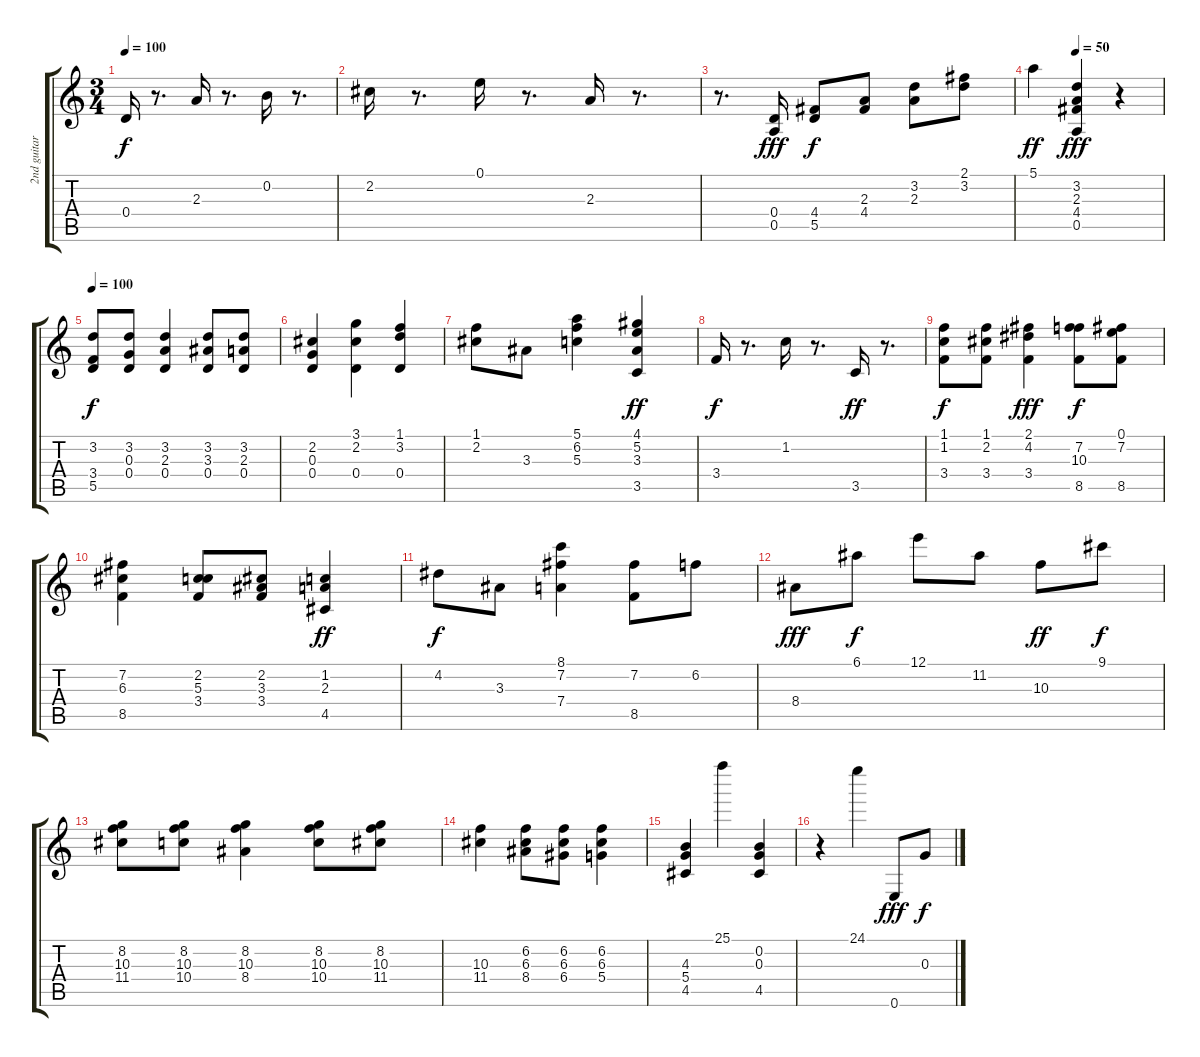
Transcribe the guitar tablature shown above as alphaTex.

\track ("2nd guitar" "2nd guitar") {instrument acousticguitarnylon}
\staff {score tabs}
\tuning (E4 B3 G3 D3 A2 E2) {hide}
\ts (3 4)
\tempo 100
\clef g2
\ks c
0.4.16{dy f} r.8{d} 2.3.16 r.8{d} 0.2.16 r.8{d} |
2.2.16 r.8{d} 0.1.16 r.8{d} 2.3.16 r.8{d} |
r.8{d} (0.4 0.5).16{dy fff} (4.4 5.5).8{dy f} (2.3 4.4).8 (3.2 2.3).8 (2.1 3.2).8 |
\tempo (50 0.3333333333333333)
5.1.4{dy ff} (3.2 2.3 4.4 0.5).4{dy fff} r.4 |
\tempo 100
(3.2 3.4 5.5).8{dy f} (3.2 0.3 0.4).8 (3.2 2.3 0.4).4 (3.2 3.3 0.4).8 (3.2 2.3 0.4).8 |
(2.2 0.3 0.4).4 (3.1 2.2 0.4).4 (1.1 3.2 0.4).4 |
(1.1 2.2).8 3.3.8 (5.1 6.2 5.3).4 (4.1 5.2 3.3 3.5).4{dy ff} |
3.4.16{dy f} r.8{d} 1.2.16 r.8{d} 3.5.16{dy ff} r.8{d} |
(1.1 1.2 3.4).8{dy f} (1.1 2.2 3.4).8 (2.1 4.2 3.4).4{dy fff} (7.2 10.3 8.5).8{dy f} (0.1 7.2 8.5).8 |
(7.2 6.3 8.5).4 (2.2 5.3 3.4).8 (2.2 3.3 3.4).8 (1.2 2.3 4.5).4{dy ff} |
4.2.8{dy f} 3.3.8 (8.1 7.2 7.4).4 (7.2 8.5).8 6.2.8 |
8.4.8{dy fff} 6.1.8{dy f} 12.1.8 11.2.8 10.3.8{dy ff} 9.1.8{dy f} |
(8.2 10.3 11.4).8 (8.2 10.3 10.4).8 (8.2 10.3 8.4).4 (8.2 10.3 10.4).8 (8.2 10.3 11.4).8 |
(10.3 11.4).4 (6.2 6.3 8.4).8 (6.2 6.3 6.4).8 (6.2 6.3 5.4).4 |
(4.3 5.4 4.5).4 25.1.4 (0.2 0.3 4.5).4 |
r.4 24.1.4 0.6.8{dy fff} 0.3.8{dy f}
